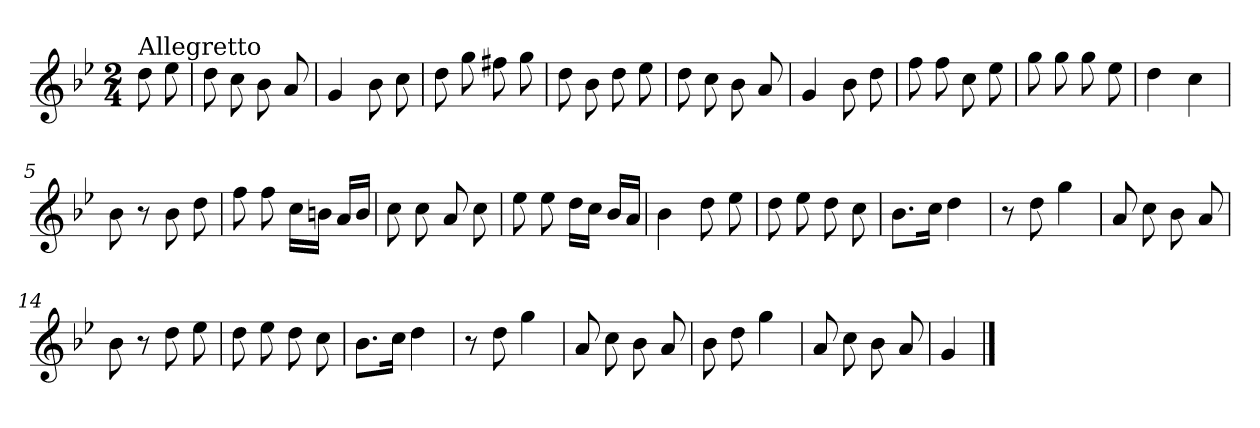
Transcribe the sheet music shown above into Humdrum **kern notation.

**kern
*part1
*staff1
*clefG2
*k[b-e-]
*g:
*M2/4
=
!LO:TX:a:t=Allegretto
8dd\
8ee-\
=1
8dd\
8cc\
8b-\
8a/
=2
4g/
8b-\
8cc\
=3
8dd\
8gg\
8ff#X\
8gg\
=4
8dd\
8b-\
8dd\
8ee-\
=1X
8dd\
8cc\
8b-\
8a/
=2X
4g/
8b-\
8dd\
=3X
8ff\
8ff\
8cc\
8ee-\
!!LO:LB:g=z
=4X
8gg\
8gg\
8gg\
8ee-\
=5X
4dd\
4cc\
=5
8b-\
8r
8b-\
8dd\
=6
8ff\
8ff\
16cc\LL
16bn\JJ
16a/LL
16b/JJ
=7
8cc\
8cc\
8a/
8cc\
=8
8ee-\
8ee-\
16dd\LL
16cc\JJ
16b-/LL
16a/JJ
=9
4b-\
8dd\
8ee-\
=10
8dd\
8ee-\
8dd\
8cc\
!!LO:LB:g=z
=11
8.b-\L
16cc\Jk
4dd\
=12
8r
8dd\
4gg\
=13
8a/
8cc\
8b-\
8a/
=14
8b-\
8r
8dd\
8ee-\
=15
8dd\
8ee-\
8dd\
8cc\
=16
8.b-\L
16cc\Jk
4dd\
=17
8r
8dd\
4gg\
=18
8a/
8cc\
8b-\
8a/
!!LO:LB:g=z
=19
8b-\
8dd\
4gg\
=20
8a/
8cc\
8b-\
8a/
=21
4g/
==
*-
